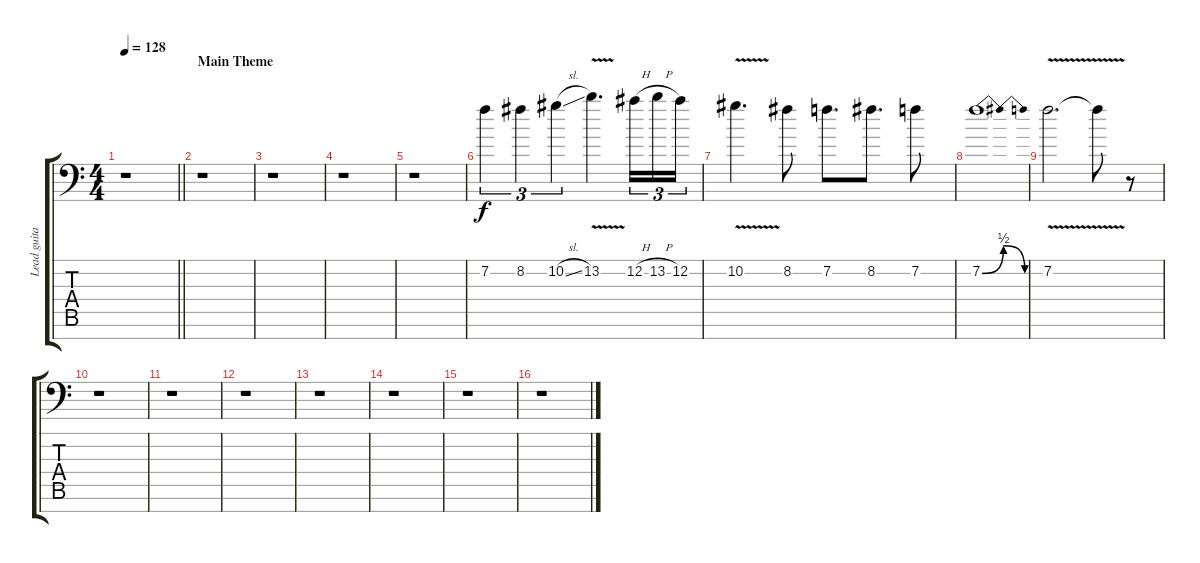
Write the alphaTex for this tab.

\track ("Lead guitar 2" "Lead guita") {instrument overdrivenguitar}
\staff {score tabs}
\tuning (Eb4 Bb3 Gb3 Db3 Ab2 Eb2 Bb1) {hide}
\ts (4 4)
\tempo 128
\clef f4
\barLineRight lightlight
\ks c
r.1{dy f} |
\section ("" "Main Theme")
r.1 |
r.1 |
r.1 |
r.1 |
7.2.4{tu (3 2)} 8.2.4{tu (3 2)} 10.2{sl}.4{tu (3 2)} 13.2{v}.4{d} 12.2{h}.16{tu (3 2)} 13.2{h}.16{tu (3 2)} 12.2.16{tu (3 2)} |
10.2{v}.4{d} 8.2.8 7.2.8{d} 8.2.8{d} 7.2.8 |
7.2{be (bendrelease 0 0 15 2 45 2 60 0)}.1 |
7.2{v}.2{d} 7.2{t}.8 r.8 |
r.1 |
r.1 |
r.1 |
r.1 |
r.1 |
r.1 |
r.1
